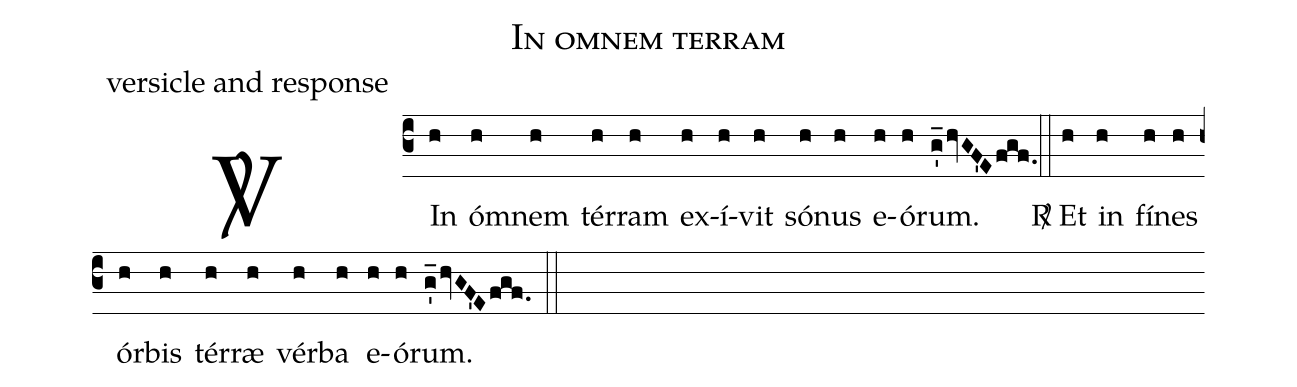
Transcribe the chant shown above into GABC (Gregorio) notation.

name: In omnem terram;
office-part: versicle and response;
def-m1:\ifx\vrlinebreak\undefined\else;
def-m2:\fi;
%%
% The syntax in this part is called gabc. Please refer to http://home.gna.org/gregorio/gabc/#basis

(c3)<sp>V/</sp>~In(h) óm(h)nem(h) tér(h)ram(h) ex(h)í(h)vit(h) só(h)nus(h) e(h)ó(h)rum.(g_'/hvGF'Efgf.) (::[em1]Z[em2])
<sp>R/</sp>~{E}t(h) in(h) fí(h)nes(h) ór(h)bis(h) tér(h)ræ(h) vér(h)ba(h) e(h)ó(h)rum.(g_'/hvGF'Efgf.) (::)
